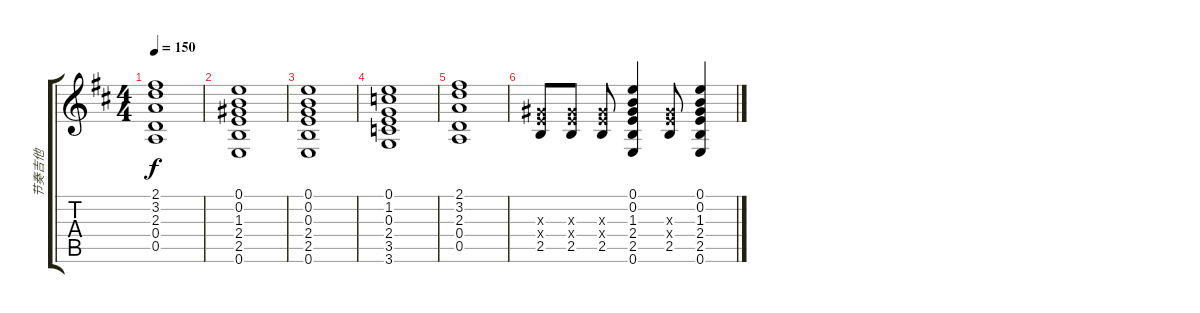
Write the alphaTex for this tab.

\track ("节奏吉他" "节奏吉他") {instrument distortionguitar}
\staff {score tabs}
\tuning (E4 B3 G3 D3 A2 E2) {hide}
\ts (4 4)
\tempo 150
\clef g2
\ks bminor
(2.1 3.2 2.3 0.4 0.5).1{dy f} |
(0.1 0.2 1.3 2.4 2.5 0.6).1 |
(0.1 0.2 0.3 2.4 2.5 0.6).1 |
(0.1 1.2 0.3 2.4 3.5 3.6).1 |
(2.1 3.2 2.3 0.4 0.5).1 |
(1.3{x} 2.4{x} 2.5).8 (1.3{x} 2.4{x} 2.5).8 (1.3{x} 2.4{x} 2.5).8 (0.1 0.2 1.3 2.4 2.5 0.6).4 (1.3{x} 2.4{x} 2.5).8 (0.1 0.2 1.3 2.4 2.5 0.6).4
